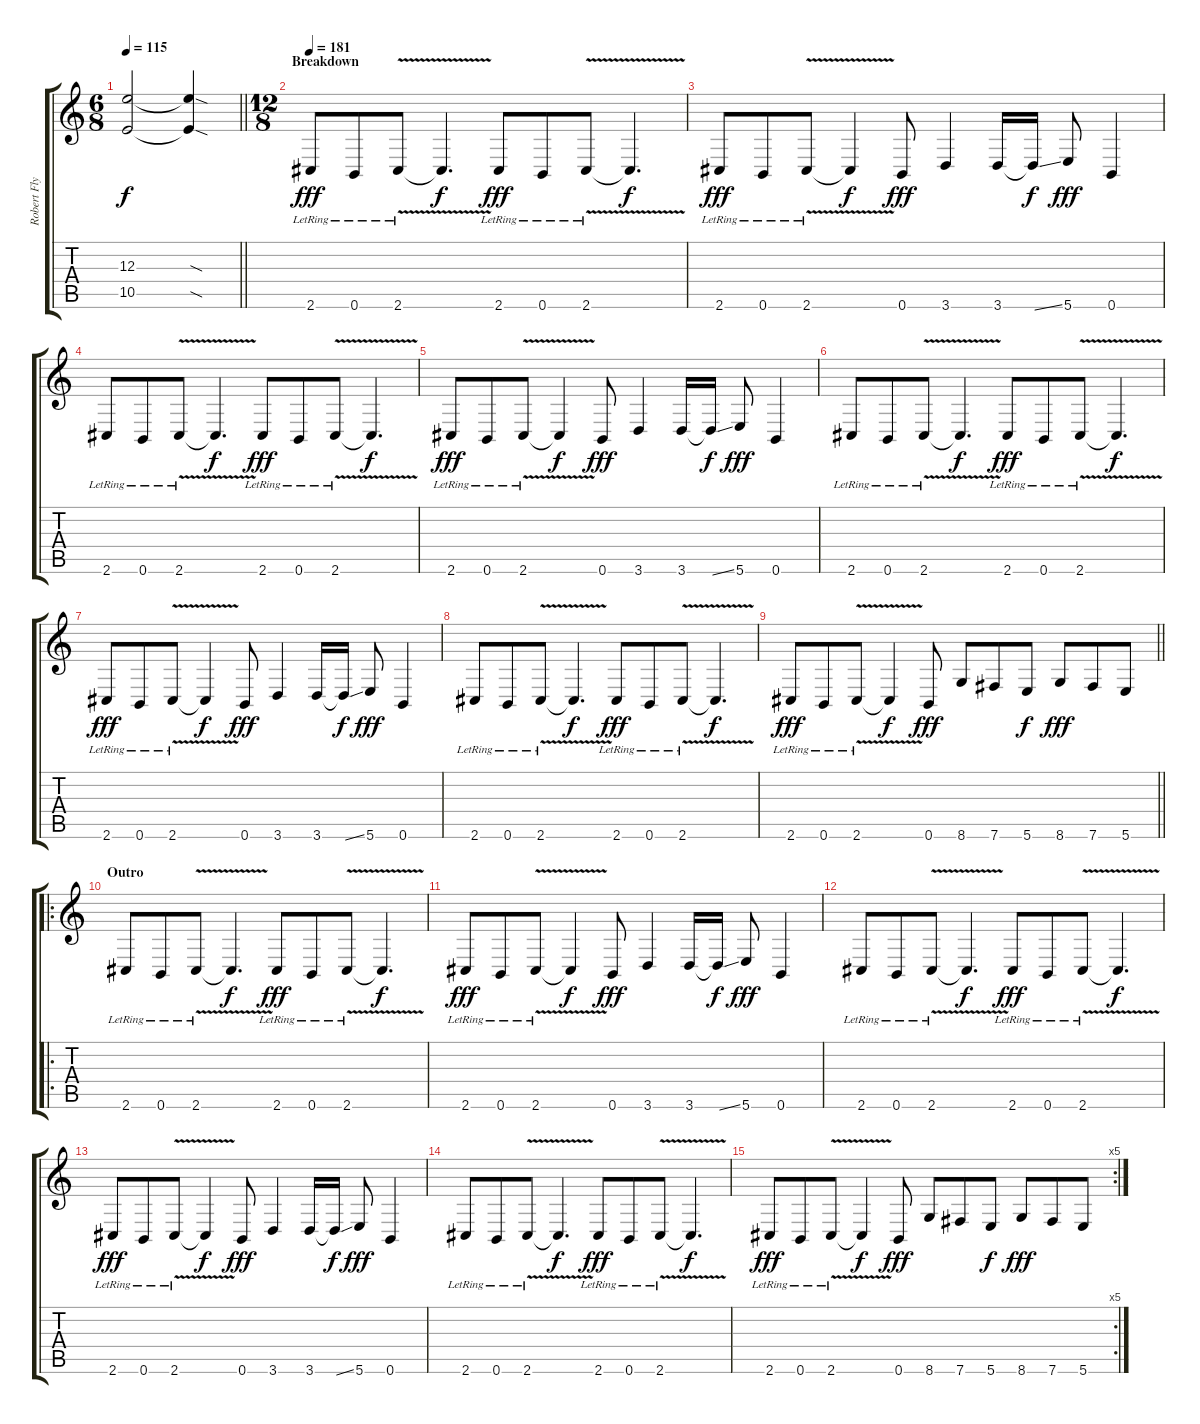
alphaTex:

\track ("Robert Flynn" "Robert Fly") {instrument distortionguitar}
\staff {score tabs}
\tuning (Db4 Ab3 E3 B2 Gb2 B1) {hide}
\ts (6 8)
\tempo 115
\clef g2
\barLineRight lightlight
\ks c
(12.3{t} 10.5{t}).2{dy f} (12.3{sod t} 10.5{sod t}).4 |
\ts (12 8)
\section ("" "Breakdown")
\tempo 181
2.6{lr}.8{dy fff} 0.6{lr}.8 2.6{v lr}.8 2.6{v t}.4{d dy f} 2.6{lr}.8{dy fff} 0.6{lr}.8 2.6{v lr}.8 2.6{v t}.4{d dy f} |
2.6{lr}.8{dy fff} 0.6{lr}.8 2.6{v lr}.8 2.6{v t}.4{dy f} 0.6.8{dy fff} 3.6.4 3.6.16 3.6{ss t}.16{dy f} 5.6.8{dy fff} 0.6.4 |
2.6{lr}.8 0.6{lr}.8 2.6{v lr}.8 2.6{v t}.4{d dy f} 2.6{lr}.8{dy fff} 0.6{lr}.8 2.6{v lr}.8 2.6{v t}.4{d dy f} |
2.6{lr}.8{dy fff} 0.6{lr}.8 2.6{v lr}.8 2.6{v t}.4{dy f} 0.6.8{dy fff} 3.6.4 3.6.16 3.6{ss t}.16{dy f} 5.6.8{dy fff} 0.6.4 |
2.6{lr}.8 0.6{lr}.8 2.6{v lr}.8 2.6{v t}.4{d dy f} 2.6{lr}.8{dy fff} 0.6{lr}.8 2.6{v lr}.8 2.6{v t}.4{d dy f} |
2.6{lr}.8{dy fff} 0.6{lr}.8 2.6{v lr}.8 2.6{v t}.4{dy f} 0.6.8{dy fff} 3.6.4 3.6.16 3.6{ss t}.16{dy f} 5.6.8{dy fff} 0.6.4 |
2.6{lr}.8 0.6{lr}.8 2.6{v lr}.8 2.6{v t}.4{d dy f} 2.6{lr}.8{dy fff} 0.6{lr}.8 2.6{v lr}.8 2.6{v t}.4{d dy f} |
\barLineRight lightlight
2.6{lr}.8{dy fff} 0.6{lr}.8 2.6{v lr}.8 2.6{v t}.4{dy f} 0.6.8{dy fff} 8.6.8 7.6.8 5.6.8{dy f} 8.6.8{dy fff} 7.6.8 5.6.8 |
\ro
\section ("" "Outro")
2.6{lr}.8 0.6{lr}.8 2.6{v lr}.8 2.6{v t}.4{d dy f} 2.6{lr}.8{dy fff} 0.6{lr}.8 2.6{v lr}.8 2.6{v t}.4{d dy f} |
2.6{lr}.8{dy fff} 0.6{lr}.8 2.6{v lr}.8 2.6{v t}.4{dy f} 0.6.8{dy fff} 3.6.4 3.6.16 3.6{ss t}.16{dy f} 5.6.8{dy fff} 0.6.4 |
2.6{lr}.8 0.6{lr}.8 2.6{v lr}.8 2.6{v t}.4{d dy f} 2.6{lr}.8{dy fff} 0.6{lr}.8 2.6{v lr}.8 2.6{v t}.4{d dy f} |
2.6{lr}.8{dy fff} 0.6{lr}.8 2.6{v lr}.8 2.6{v t}.4{dy f} 0.6.8{dy fff} 3.6.4 3.6.16 3.6{ss t}.16{dy f} 5.6.8{dy fff} 0.6.4 |
2.6{lr}.8 0.6{lr}.8 2.6{v lr}.8 2.6{v t}.4{d dy f} 2.6{lr}.8{dy fff} 0.6{lr}.8 2.6{v lr}.8 2.6{v t}.4{d dy f} |
\rc 5
2.6{lr}.8{dy fff} 0.6{lr}.8 2.6{v lr}.8 2.6{v t}.4{dy f} 0.6.8{dy fff} 8.6.8 7.6.8 5.6.8{dy f} 8.6.8{dy fff} 7.6.8 5.6.8
